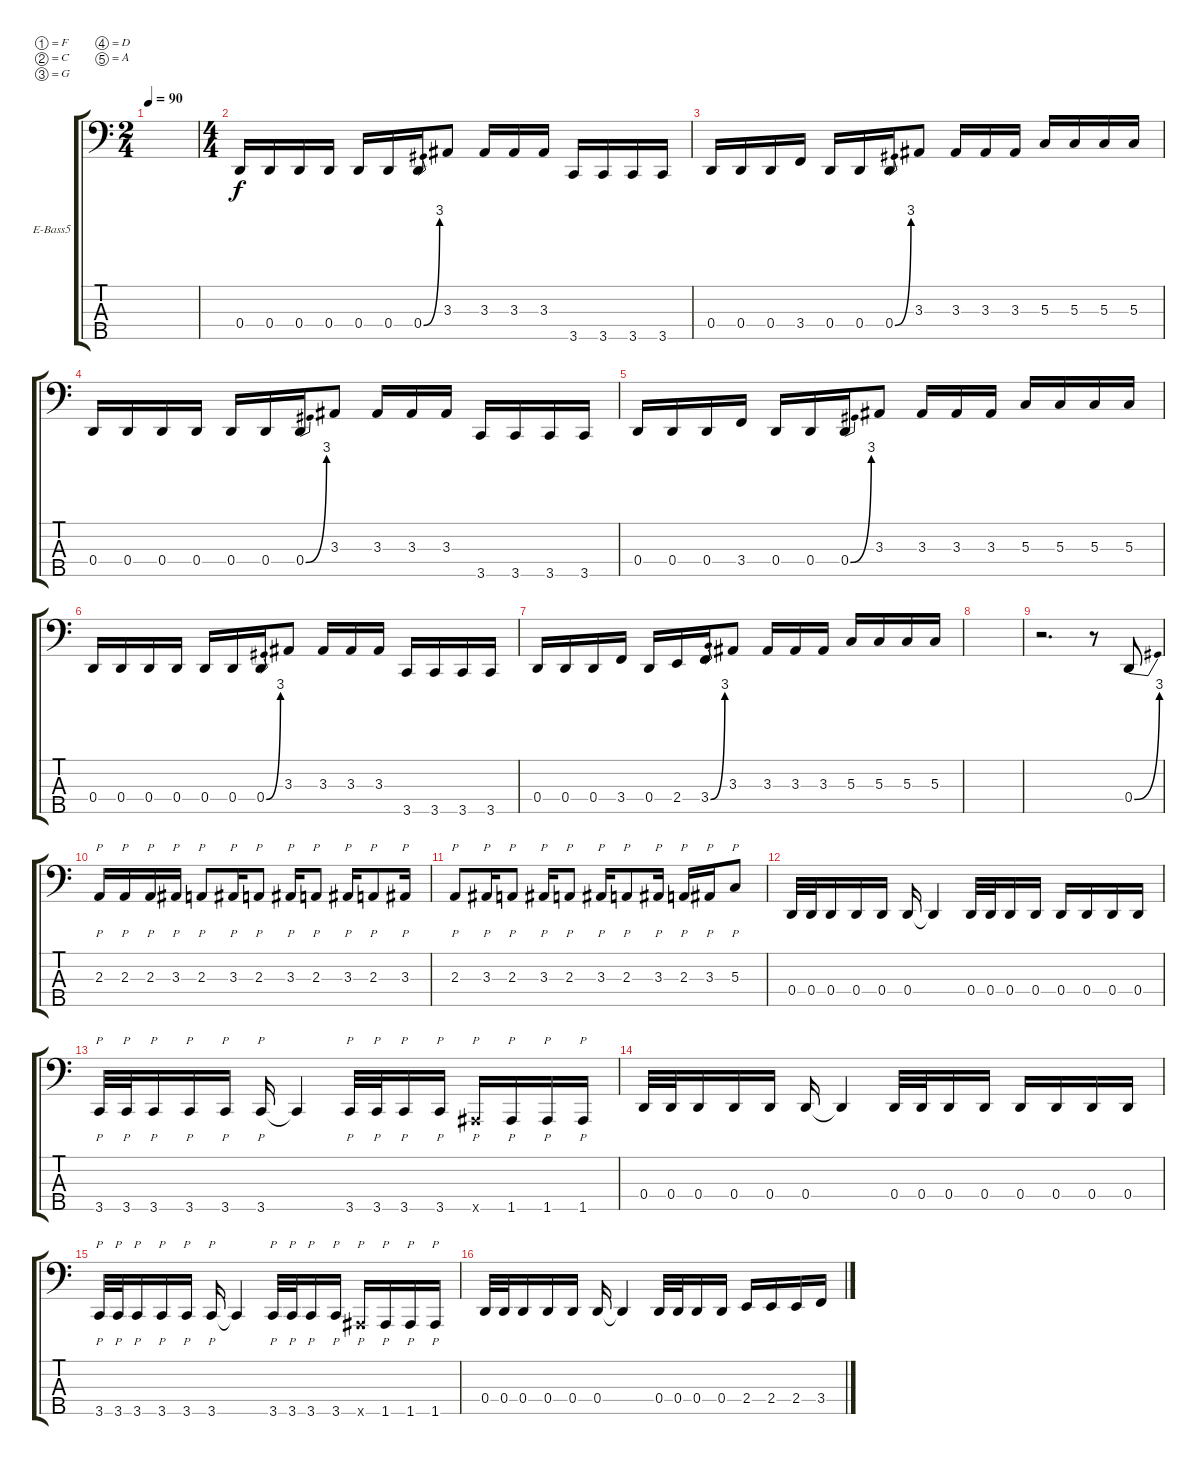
\defaultSystemsLayout 4
\bracketExtendMode groupsimilarinstruments
\firstSystemTrackNameOrientation horizontal
\otherSystemsTrackNameOrientation horizontal
\track ("Electric Bass" "E-Bass5") {instrument electricbassfinger}
\staff {score tabs}
\tuning (F2 C2 G1 D1 A0)
\ts (2 4)
\tempo 90
\clef f4
\ks c
|
\ts (4 4)
0.4.16 0.4.16 0.4.16 0.4.16 0.4.16 0.4.16 0.4{be (bend 29.4 0 59.4 12)}.16 3.3.8 3.3.16 3.3.16 3.3.16 3.5.16 3.5.16 3.5.16 3.5.16 |
0.4.16 0.4.16 0.4.16 3.4.16 0.4.16 0.4.16 0.4{be (bend 27.599999999999998 0 60 12)}.16 3.3.8 3.3.16 3.3.16 3.3.16 5.3.16 5.3.16 5.3.16 5.3.16 |
0.4.16 0.4.16 0.4.16 0.4.16 0.4.16 0.4.16 0.4{be (bend 29.4 0 59.4 12)}.16 3.3.8 3.3.16 3.3.16 3.3.16 3.5.16 3.5.16 3.5.16 3.5.16 |
0.4.16 0.4.16 0.4.16 3.4.16 0.4.16 0.4.16 0.4{be (bend 29.4 0 59.4 12)}.16 3.3.8 3.3.16 3.3.16 3.3.16 5.3.16 5.3.16 5.3.16 5.3.16 |
0.4.16 0.4.16 0.4.16 0.4.16 0.4.16 0.4.16 0.4{be (bend 28.799999999999997 0 59.4 12)}.16 3.3.8 3.3.16 3.3.16 3.3.16 3.5.16 3.5.16 3.5.16 3.5.16 |
0.4.16 0.4.16 0.4.16 3.4.16 0.4.16 2.4.16 3.4{be (bend 30 0 59.4 12)}.16 3.3.8 3.3.16 3.3.16 3.3.16 5.3.16 5.3.16 5.3.16 5.3.16 |
|
r.2{d} r.8 0.4{be (bend 30 0 59.4 12)}.8 |
2.3.16{p} 2.3.16{p} 2.3.16{p} 3.3.16{p} 2.3.8{p} 3.3.16{p} 2.3.8{p} 3.3.16{p} 2.3.8{p} 3.3.16{p} 2.3.8{p} 3.3.16{p} |
2.3.8{p} 3.3.16{p} 2.3.8{p} 3.3.16{p} 2.3.8{p} 3.3.16{p} 2.3.8{p} 3.3.16{p} 2.3.16{p} 3.3.16{p} 5.3.8{p} |
0.4.32 0.4.32 0.4.16 0.4.16 0.4.16 0.4.16 0.4{t}.4 0.4.32 0.4.32 0.4.16 0.4.16 0.4.16 0.4.16 0.4.16 0.4.16 |
3.5.32{p} 3.5.32{p} 3.5.16{p} 3.5.16{p} 3.5.16{p} 3.5.16{p} 3.5{t}.4 3.5.32{p} 3.5.32{p} 3.5.16{p} 3.5.16{p} 1.5{x}.16{p} 1.5.16{p} 1.5.16{p} 1.5.16{p} |
0.4.32 0.4.32 0.4.16 0.4.16 0.4.16 0.4.16 0.4{t}.4 0.4.32 0.4.32 0.4.16 0.4.16 0.4.16 0.4.16 0.4.16 0.4.16 |
3.5.32{p} 3.5.32{p} 3.5.16{p} 3.5.16{p} 3.5.16{p} 3.5.16{p} 3.5{t}.4 3.5.32{p} 3.5.32{p} 3.5.16{p} 3.5.16{p} 1.5{x}.16{p} 1.5.16{p} 1.5.16{p} 1.5.16{p} |
0.4.32 0.4.32 0.4.16 0.4.16 0.4.16 0.4.16 0.4{t}.4 0.4.32 0.4.32 0.4.16 0.4.16 2.4.16 2.4.16 2.4.16 3.4.16
